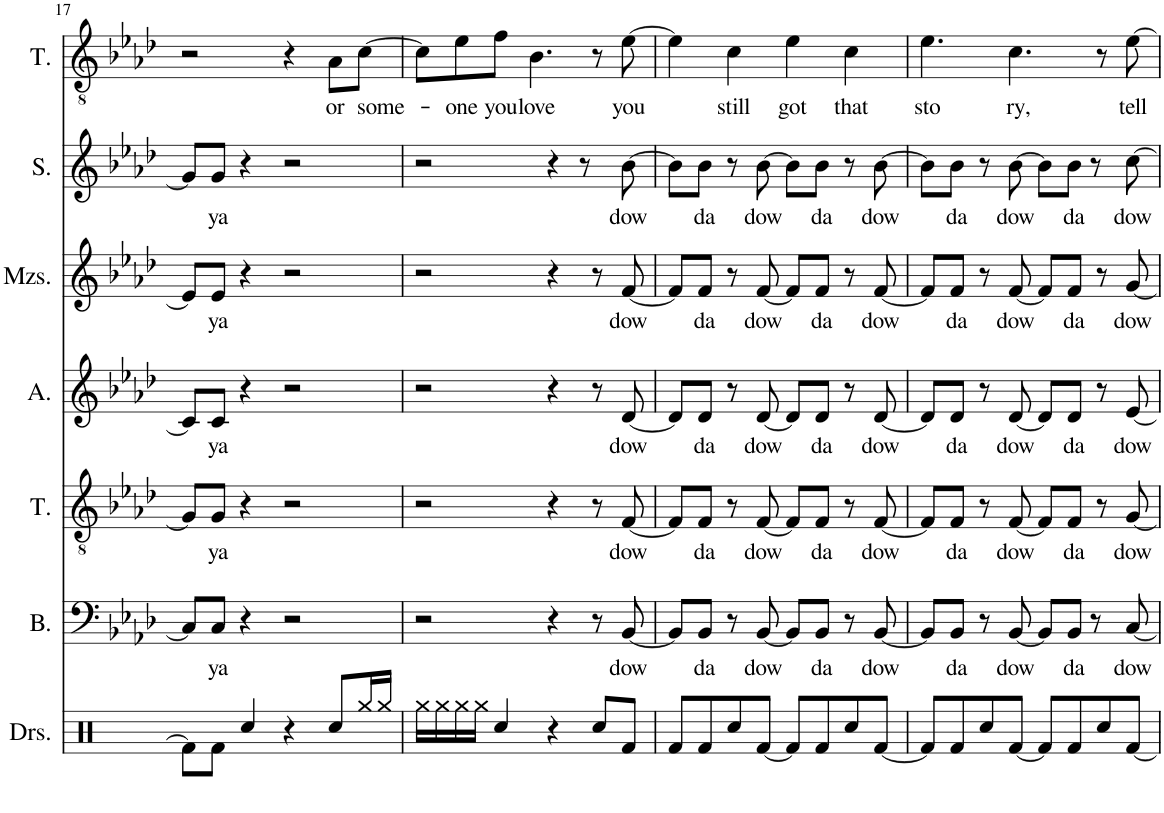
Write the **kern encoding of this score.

**kern	**kern	**text	**kern	**text	**kern	**text	**kern	**text	**kern	**text	**kern	**text
*part7	*part6	*part6	*part5	*part5	*part4	*part4	*part3	*part3	*part2	*part2	*part1	*part1
*staff7	*staff6	*staff6	*staff5	*staff5	*staff4	*staff4	*staff3	*staff3	*staff2	*staff2	*staff1	*staff1
*I"Drumset	*I"Bass	*	*I"Tenor	*	*I"Alto	*	*I"Mezzo-soprano	*	*I"Soprano	*	*I"Tenor	*
*I'Drs.	*I'B.	*	*I'T.	*	*I'A.	*	*I'Mzs.	*	*I'S.	*	*I'T.	*
!!LO:PB:g=z
*clefX	*clefF4	*	*clefGv2	*	*clefG2	*	*clefG2	*	*clefG2	*	*clefGv2	*
*k[]	*k[b-e-a-d-]	*	*k[b-e-a-d-]	*	*k[b-e-a-d-]	*	*k[b-e-a-d-]	*	*k[b-e-a-d-]	*	*k[b-e-a-d-]	*
*M4/4	*M4/4	*	*M4/4	*	*M4/4	*	*M4/4	*	*M4/4	*	*M4/4	*
=17	=17	=17	=17	=17	=17	=17	=17	=17	=17	=17	=17	=17
8Rf\L]	8C/L]	.	8G/L]	.	8c/L]	.	8e-/L]	.	8g/L]	.	2r	.
!	!	!LO:LY:b	!	!LO:LY:b	!	!LO:LY:b	!	!LO:LY:b	!	!LO:LY:b	!	!
8Rf\J	8C/J	ya	8G/J	ya	8c/J	ya	8e-/J	ya	8g/J	ya	.	.
4Rcc/	4r	.	4r	.	4r	.	4r	.	4r	.	.	.
4r	2r	.	2r	.	2r	.	2r	.	2r	.	4r	.
!	!	!	!	!	!	!	!	!	!	!	!	!LO:LY:b
8Rcc/L	.	.	.	.	.	.	.	.	.	.	8A-\L	or
!	!	!	!	!	!	!	!	!	!	!	!	!LO:LY:b
16Rgg/L	.	.	.	.	.	.	.	.	.	.	[8c\J	some-
16Rgg/JJ	.	.	.	.	.	.	.	.	.	.	.	.
=18	=18	=18	=18	=18	=18	=18	=18	=18	=18	=18	=18	=18
16Rgg\LL	2r	.	2r	.	2r	.	2r	.	2r	.	8c\L]	.
16Rgg\	.	.	.	.	.	.	.	.	.	.	.	.
!	!	!	!	!	!	!	!	!	!	!	!	!LO:LY:b
16Rgg\	.	.	.	.	.	.	.	.	.	.	8e-\	-one
16Rgg\JJ	.	.	.	.	.	.	.	.	.	.	.	.
!	!	!	!	!	!	!	!	!	!	!	!	!LO:LY:b
4Rcc/	.	.	.	.	.	.	.	.	.	.	8f\J	you
!	!	!	!	!	!	!	!	!	!	!	!	!LO:LY:b
.	.	.	.	.	.	.	.	.	.	.	4.B-\	love
4r	4r	.	4r	.	4r	.	4r	.	4r	.	.	.
8Rcc/L	8r	.	8r	.	8r	.	8r	.	8r	.	8r	.
!	!	!LO:LY:b	!	!LO:LY:b	!	!LO:LY:b	!	!LO:LY:b	!	!LO:LY:b	!	!LO:LY:b
8Rf/J	[8BB-/	dow	[8F/	dow	[8d-/	dow	[8f/	dow	[8b-\	dow	[8e-\	you
=19	=19	=19	=19	=19	=19	=19	=19	=19	=19	=19	=19	=19
8Rf/L	8BB-/L]	.	8F/L]	.	8d-/L]	.	8f/L]	.	8b-\L]	.	4e-\]	.
!	!	!LO:LY:b	!	!LO:LY:b	!	!LO:LY:b	!	!LO:LY:b	!	!LO:LY:b	!	!
8Rf/	8BB-/J	da	8F/J	da	8d-/J	da	8f/J	da	8b-\J	da	.	.
!	!	!	!	!	!	!	!	!	!	!	!	!LO:LY:b
8Rcc/	8r	.	8r	.	8r	.	8r	.	8r	.	4c\	still
!	!	!LO:LY:b	!	!LO:LY:b	!	!LO:LY:b	!	!LO:LY:b	!	!LO:LY:b	!	!
[8Rf/J	[8BB-/	dow	[8F/	dow	[8d-/	dow	[8f/	dow	[8b-\	dow	.	.
!	!	!	!	!	!	!	!	!	!	!	!	!LO:LY:b
8Rf/L]	8BB-/L]	.	8F/L]	.	8d-/L]	.	8f/L]	.	8b-\L]	.	4e-\	got
!	!	!LO:LY:b	!	!LO:LY:b	!	!LO:LY:b	!	!LO:LY:b	!	!LO:LY:b	!	!
8Rf/	8BB-/J	da	8F/J	da	8d-/J	da	8f/J	da	8b-\J	da	.	.
!	!	!	!	!	!	!	!	!	!	!	!	!LO:LY:b
8Rcc/	8r	.	8r	.	8r	.	8r	.	8r	.	4c\	that
!	!	!LO:LY:b	!	!LO:LY:b	!	!LO:LY:b	!	!LO:LY:b	!	!LO:LY:b	!	!
[8Rf/J	[8BB-/	dow	[8F/	dow	[8d-/	dow	[8f/	dow	[8b-\	dow	.	.
=20	=20	=20	=20	=20	=20	=20	=20	=20	=20	=20	=20	=20
!	!	!	!	!	!	!	!	!	!	!	!	!LO:LY:b
8Rf/L]	8BB-/L]	.	8F/L]	.	8d-/L]	.	8f/L]	.	8b-\L]	.	4.e-\	sto
!	!	!LO:LY:b	!	!LO:LY:b	!	!LO:LY:b	!	!LO:LY:b	!	!LO:LY:b	!	!
8Rf/	8BB-/J	da	8F/J	da	8d-/J	da	8f/J	da	8b-\J	da	.	.
8Rcc/	8r	.	8r	.	8r	.	8r	.	8r	.	.	.
!	!	!LO:LY:b	!	!LO:LY:b	!	!LO:LY:b	!	!LO:LY:b	!	!LO:LY:b	!	!LO:LY:b
[8Rf/J	[8BB-/	dow	[8F/	dow	[8d-/	dow	[8f/	dow	[8b-\	dow	4.c\	-ry,
8Rf/L]	8BB-/L]	.	8F/L]	.	8d-/L]	.	8f/L]	.	8b-\L]	.	.	.
!	!	!LO:LY:b	!	!LO:LY:b	!	!LO:LY:b	!	!LO:LY:b	!	!LO:LY:b	!	!
8Rf/	8BB-/J	da	8F/J	da	8d-/J	da	8f/J	da	8b-\J	da	.	.
8Rcc/	8r	.	8r	.	8r	.	8r	.	8r	.	8r	.
!	!	!LO:LY:b	!	!LO:LY:b	!	!LO:LY:b	!	!LO:LY:b	!	!LO:LY:b	!	!LO:LY:b
[8Rf/J	[8C/	dow	[8G/	dow	[8e-/	dow	[8g/	dow	[8cc\	dow	[8e-\	tell
=	=	=	=	=	=	=	=	=	=	=	=	=
*-	*-	*-	*-	*-	*-	*-	*-	*-	*-	*-	*-	*-
